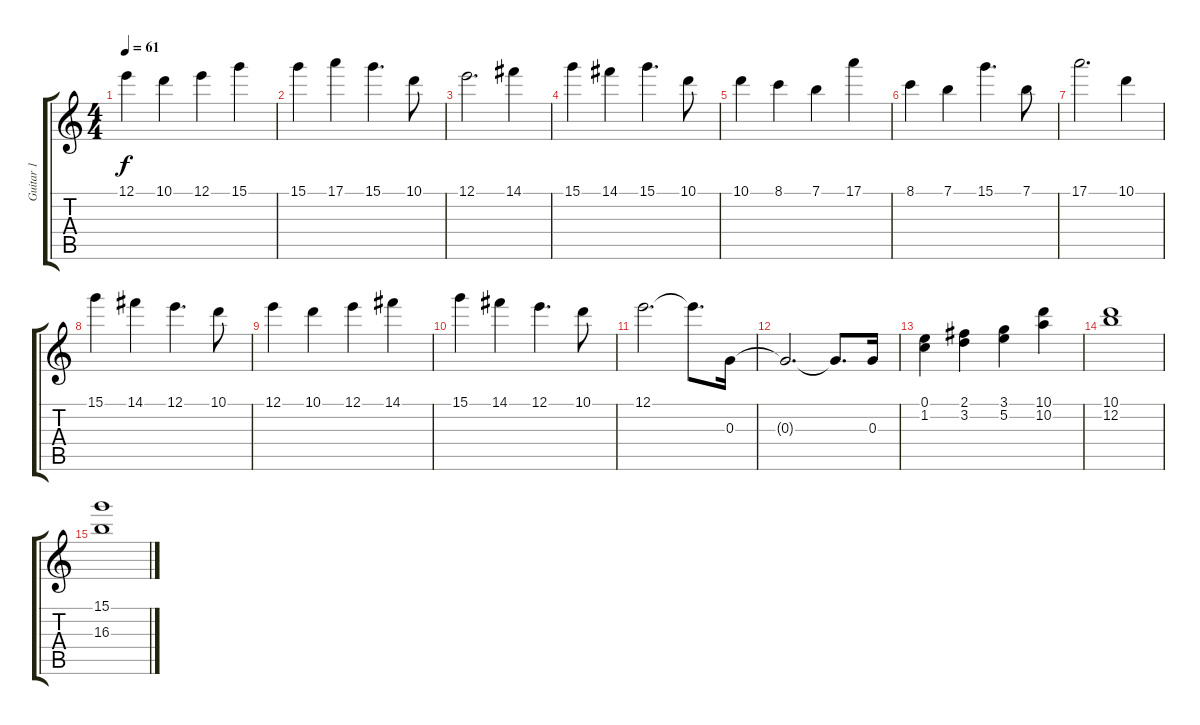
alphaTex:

\track ("Guitar 1" "Guitar 1") {instrument acousticguitarsteel}
\staff {score tabs}
\tuning (E4 B3 G3 D3 A2 E2) {hide}
\ts (4 4)
\tempo 61
\clef g2
\ks c
12.1.4{dy f} 10.1.4 12.1.4 15.1.4 |
15.1.4 17.1.4 15.1.4{d} 10.1.8 |
12.1.2{d} 14.1.4 |
15.1.4 14.1.4 15.1.4{d} 10.1.8 |
10.1.4 8.1.4 7.1.4 17.1.4 |
8.1.4 7.1.4 15.1.4{d} 7.1.8 |
17.1.2{d} 10.1.4 |
15.1.4 14.1.4 12.1.4{d} 10.1.8 |
12.1.4 10.1.4 12.1.4 14.1.4 |
15.1.4 14.1.4 12.1.4{d} 10.1.8 |
12.1.2{d} 12.1{t}.8{d} 0.3.16 |
0.3{t}.2{d} 0.3{t}.8{d} 0.3.16 |
(0.1 1.2).4 (2.1 3.2).4 (3.1 5.2).4 (10.1 10.2).4 |
(10.1 12.2).1 |
(15.1 16.3).1
